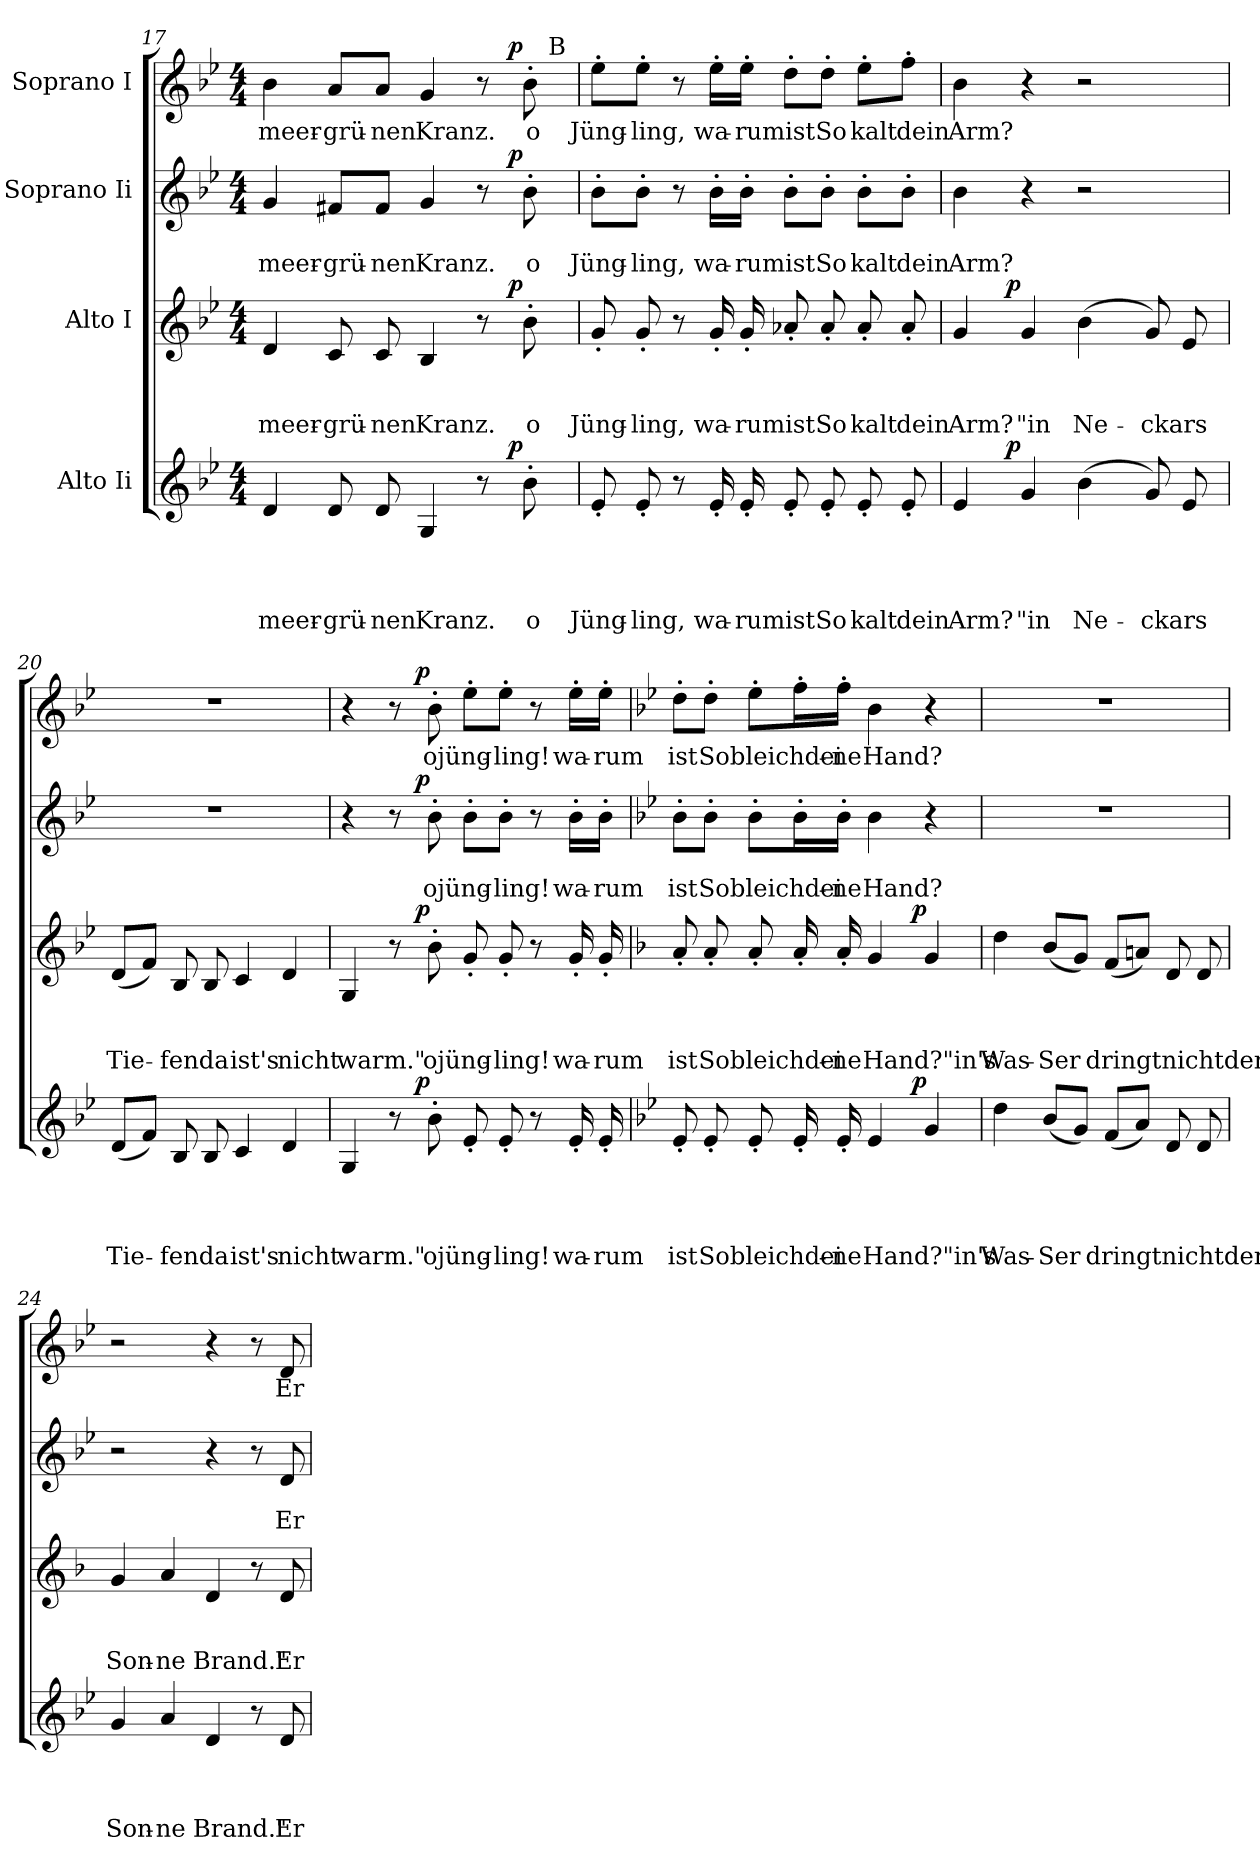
**kern	**text	**text	**text	**text	**dynam	**kern	**text	**text	**text	**dynam	**kern	**text	**text	**dynam	**kern	**text	**dynam
*part4	*part4	*part4	*part4	*part4	*part4	*part3	*part3	*part3	*part3	*part3	*part2	*part2	*part2	*part2	*part1	*part1	*part1
*staff4	*staff4	*staff4	*staff4	*staff4	*staff4	*staff3	*staff3	*staff3	*staff3	*staff3	*staff2	*staff2	*staff2	*staff2	*staff1	*staff1	*staff1
*I"Alto Ii	*	*	*	*	*	*I"Alto I	*	*	*	*	*I"Soprano Ii	*	*	*	*I"Soprano I	*	*
!!LO:LB:g=z
*clefG2	*	*	*	*	*	*clefG2	*	*	*	*	*clefG2	*	*	*	*clefG2	*	*
*k[b-e-]	*	*	*	*	*	*k[b-e-]	*	*	*	*	*k[b-e-]	*	*	*	*k[b-e-]	*	*
*B-:	*	*	*	*	*	*B-:	*	*	*	*	*B-:	*	*	*	*B-:	*	*
*M4/4	*	*	*	*	*	*M4/4	*	*	*	*	*M4/4	*	*	*	*M4/4	*	*
=17	=17	=17	=17	=17	=17	=17	=17	=17	=17	=17	=17	=17	=17	=17	=17	=17	=17
!	!	!	!	!	!	!	!	!	!	!	!	!	!	!	!LO:TX:a:t=]6	!	!
!	!	!	!	!LO:LY:b	!	!	!	!	!LO:LY:b	!	!	!	!LO:LY:b	!	!	!LO:LY:b	!
*^	*	*	*	*	*	*^	*	*	*	*	*^	*	*	*	*^	*	*
*	*	*	*	*	*	*	*	*	*	*	*	*	*	*	*	*	*	*	*^	*	*
4d/	2ryy	.	.	.	meer-	.	4d/	2ryy	.	.	meer-	.	4g/	2ryy	.	meer-	.	4b-\	2ryy	2...ryy	meer-	.
!	!	!	!	!	!LO:LY:b	!	!	!	!	!	!LO:LY:b	!	!	!	!	!LO:LY:b	!	!	!	!	!LO:LY:b	!
8d/	.	.	.	.	-grü-	.	8c/	.	.	.	-grü-	.	8f#X/L	.	.	-grü-	.	8a/L	.	.	-grü-	.
!	!	!	!	!	!LO:LY:b	!	!	!	!	!	!LO:LY:b	!	!	!	!	!LO:LY:b	!	!	!	!	!LO:LY:b	!
8d/	.	.	.	.	-nen	.	8c/	.	.	.	-nen	.	8f#/J	.	.	-nen	.	8a/J	.	.	-nen	.
!	!	!	!	!	!LO:LY:b	!	!	!	!	!	!LO:LY:b	!	!	!	!	!LO:LY:b	!	!	!	!	!LO:LY:b	!
4G/	4ryy	.	.	.	Kranz.	.	4B-/	4ryy	.	.	Kranz.	.	4g/	4ryy	.	Kranz.	.	4g/	4ryy	.	Kranz.	.
8r	16.ryy	.	.	.	.	.	8r	16.ryy	.	.	.	.	8r	16.ryy	.	.	.	8r	16.ryy	.	.	.
!	!	!	!	!	!	!LO:DY:a	!	!	!	!	!	!LO:DY:a	!	!	!	!	!LO:DY:a	!	!	!	!	!LO:DY:a
.	8ryy	.	.	.	.	p	.	8ryy	.	.	.	p	.	8ryy	.	.	p	.	8ryy	.	.	p
!	!	!	!	!	!LO:LY:b	!	!	!	!	!	!LO:LY:b	!	!	!	!	!LO:LY:b	!	!	!	!	!LO:LY:b	!
8b-'>\	.	.	.	.	o	.	8b-'>\	.	.	.	o	.	8b-'>\	.	.	o	.	8b-'>\	.	.	o	.
!	!	!	!	!	!	!	!	!	!	!	!	!	!	!	!	!	!	!	!	!LO:TX:a:t=B	!	!
.	.	.	.	.	.	.	.	.	.	.	.	.	.	.	.	.	.	.	.	16ryy	.	.
.	32ryy	.	.	.	.	.	.	32ryy	.	.	.	.	.	32ryy	.	.	.	.	32ryy	.	.	.
=18	=18	=18	=18	=18	=18	=18	=18	=18	=18	=18	=18	=18	=18	=18	=18	=18	=18	=18	=18	=18	=18	=18
!	!	!	!	!	!LO:LY:b	!	!	!	!	!	!LO:LY:b	!	!	!	!	!LO:LY:b	!	!	!	!	!LO:LY:b	!
*v	*v	*	*	*	*	*	*	*	*	*	*	*	*v	*v	*	*	*	*v	*v	*v	*	*
*	*	*	*	*	*	*v	*v	*	*	*	*	*	*	*	*	*	*	*
8e-'</	.	.	.	Jüng-	.	8g'</	.	.	Jüng-	.	8b-'>\L	.	Jüng-	.	8ee-'>\L	Jüng-	.
!	!	!	!	!LO:LY:b	!	!	!	!	!LO:LY:b	!	!	!	!LO:LY:b	!	!	!LO:LY:b	!
8e-'</	.	.	.	-ling,	.	8g'</	.	.	-ling,	.	8b-'>\J	.	-ling,	.	8ee-'>\J	-ling,	.
8r	.	.	.	.	.	8r	.	.	.	.	8r	.	.	.	8r	.	.
!	!	!	!	!LO:LY:b	!	!	!	!	!LO:LY:b	!	!	!	!LO:LY:b	!	!	!LO:LY:b	!
16e-'</	.	.	.	wa-	.	16g'</	.	.	wa-	.	16b-'>\LL	.	wa-	.	16ee-'>\LL	wa-	.
!	!	!	!	!LO:LY:b	!	!	!	!	!LO:LY:b	!	!	!	!LO:LY:b	!	!	!LO:LY:b	!
16e-'</	.	.	.	-rumist	.	16g'</	.	.	-rumist	.	16b-'>\JJ	.	-rumist	.	16ee-'>\JJ	-rumist	.
8e-'</	.	.	.	.	.	8a-X'</	.	.	.	.	8b-'>\L	.	.	.	8dd'>\L	.	.
!	!	!	!	!LO:LY:b	!	!	!	!	!LO:LY:b	!	!	!	!LO:LY:b	!	!	!LO:LY:b	!
8e-'</	.	.	.	So	.	8a-'</	.	.	So	.	8b-'>\J	.	So	.	8dd'>\J	So	.
!	!	!	!	!LO:LY:b	!	!	!	!	!LO:LY:b	!	!	!	!LO:LY:b	!	!	!LO:LY:b	!
8e-'</	.	.	.	kalt	.	8a-'</	.	.	kalt	.	8b-'>\L	.	kalt	.	8ee-'>\L	kalt	.
!	!	!	!	!LO:LY:b	!	!	!	!	!LO:LY:b	!	!	!	!LO:LY:b	!	!	!LO:LY:b	!
8e-'</	.	.	.	dein	.	8a-'</	.	.	dein	.	8b-'>\J	.	dein	.	8ff'>\J	dein	.
=19	=19	=19	=19	=19	=19	=19	=19	=19	=19	=19	=19	=19	=19	=19	=19	=19	=19
!	!	!	!	!LO:LY:b	!	!	!	!	!LO:LY:b	!	!	!	!LO:LY:b	!	!	!LO:LY:b	!
*^	*	*	*	*	*	*^	*	*	*	*	*	*	*	*	*	*	*
4e-/	8..ryy	.	.	.	Arm?	.	4g/	8..ryy	.	.	Arm?	.	4b-\	.	Arm?	.	4b-\	Arm?	.
!	!	!	!	!	!	!LO:DY:a	!	!	!	!	!	!LO:DY:a	!	!	!	!	!	!	!
.	2ryy	.	.	.	.	p	.	2ryy	.	.	.	p	.	.	.	.	.	.	.
!	!	!	!	!	!LO:LY:b	!	!	!	!	!	!LO:LY:b	!	!	!	!	!	!	!	!
4g/	.	.	.	.	"in	.	4g/	.	.	.	"in	.	4r	.	.	.	4r	.	.
!	!	!	!	!	!LO:LY:b	!	!	!	!	!	!LO:LY:b	!	!	!	!	!	!	!	!
(>4b-\	.	.	.	.	Ne-	.	(>4b-\	.	.	.	Ne-	.	2r	.	.	.	2r	.	.
.	4ryy	.	.	.	.	.	.	4ryy	.	.	.	.	.	.	.	.	.	.	.
!	!	!	!	!	!LO:LY:b	!	!	!	!	!	!LO:LY:b	!	!	!	!	!	!	!	!
8g/)	.	.	.	.	-ckars	.	8g/)	.	.	.	-ckars	.	.	.	.	.	.	.	.
8e-/	.	.	.	.	.	.	8e-/	.	.	.	.	.	.	.	.	.	.	.	.
.	32ryy	.	.	.	.	.	.	32ryy	.	.	.	.	.	.	.	.	.	.	.
=20	=20	=20	=20	=20	=20	=20	=20	=20	=20	=20	=20	=20	=20	=20	=20	=20	=20	=20	=20
!	!	!	!	!	!LO:LY:b	!	!	!	!	!	!LO:LY:b	!	!	!	!	!	!	!	!
*v	*v	*	*	*	*	*	*	*	*	*	*	*	*	*	*	*	*	*	*
*	*	*	*	*	*	*v	*v	*	*	*	*	*	*	*	*	*	*	*
(<8d/L	.	.	.	Tie-	.	(<8d/L	.	.	Tie-	.	1r	.	.	.	1r	.	.
8f/J)	.	.	.	.	.	8f/J)	.	.	.	.	.	.	.	.	.	.	.
!	!	!	!	!LO:LY:b	!	!	!	!	!LO:LY:b	!	!	!	!	!	!	!	!
8B-/	.	.	.	-fen	.	8B-/	.	.	-fen	.	.	.	.	.	.	.	.
!	!	!	!	!LO:LY:b	!	!	!	!	!LO:LY:b	!	!	!	!	!	!	!	!
8B-/	.	.	.	da	.	8B-/	.	.	da	.	.	.	.	.	.	.	.
!	!	!	!	!LO:LY:b	!	!	!	!	!LO:LY:b	!	!	!	!	!	!	!	!
4c/	.	.	.	ist's	.	4c/	.	.	ist's	.	.	.	.	.	.	.	.
!	!	!	!	!LO:LY:b	!	!	!	!	!LO:LY:b	!	!	!	!	!	!	!	!
4d/	.	.	.	nicht	.	4d/	.	.	nicht	.	.	.	.	.	.	.	.
!!LO:LB:g=z
=21	=21	=21	=21	=21	=21	=21	=21	=21	=21	=21	=21	=21	=21	=21	=21	=21	=21
!	!	!	!	!LO:LY:b	!	!	!	!	!LO:LY:b	!	!	!	!	!	!	!	!
*^	*	*	*	*	*	*^	*	*	*	*	*^	*	*	*	*^	*	*
4G/	4ryy	.	.	.	warm."	.	4G/	4ryy	.	.	warm."	.	4r	4ryy	.	.	.	4r	4ryy	.	.
8r	16.ryy	.	.	.	.	.	8r	16.ryy	.	.	.	.	8r	16.ryy	.	.	.	8r	16.ryy	.	.
!	!	!	!	!	!	!LO:DY:a	!	!	!	!	!	!LO:DY:a	!	!	!	!	!LO:DY:a	!	!	!	!LO:DY:a
.	2ryy	.	.	.	.	p	.	2ryy	.	.	.	p	.	2ryy	.	.	p	.	2ryy	.	p
!	!	!	!	!	!LO:LY:b	!	!	!	!	!	!LO:LY:b	!	!	!	!	!LO:LY:b	!	!	!	!LO:LY:b	!
8b-'>\	.	.	.	.	ojüng-	.	8b-'>\	.	.	.	ojüng-	.	8b-'>\	.	.	ojüng-	.	8b-'>\	.	ojüng-	.
8e-'</	.	.	.	.	.	.	8g'</	.	.	.	.	.	8b-'>\L	.	.	.	.	8ee-'>\L	.	.	.
!	!	!	!	!	!LO:LY:b	!	!	!	!	!	!LO:LY:b	!	!	!	!	!LO:LY:b	!	!	!	!LO:LY:b	!
8e-'</	.	.	.	.	-ling!	.	8g'</	.	.	.	-ling!	.	8b-'>\J	.	.	-ling!	.	8ee-'>\J	.	-ling!	.
8r	.	.	.	.	.	.	8r	.	.	.	.	.	8r	.	.	.	.	8r	.	.	.
.	8ryy	.	.	.	.	.	.	8ryy	.	.	.	.	.	8ryy	.	.	.	.	8ryy	.	.
!	!	!	!	!	!LO:LY:b	!	!	!	!	!	!LO:LY:b	!	!	!	!	!LO:LY:b	!	!	!	!LO:LY:b	!
16e-'</	.	.	.	.	wa-	.	16g'</	.	.	.	wa-	.	16b-'>\LL	.	.	wa-	.	16ee-'>\LL	.	wa-	.
!	!	!	!	!	!LO:LY:b	!	!	!	!	!	!LO:LY:b	!	!	!	!	!LO:LY:b	!	!	!	!LO:LY:b	!
16e-'</	.	.	.	.	-rum	.	16g'</	.	.	.	-rum	.	16b-'>\JJ	.	.	-rum	.	16ee-'>\JJ	.	-rum	.
.	32ryy	.	.	.	.	.	.	32ryy	.	.	.	.	.	32ryy	.	.	.	.	32ryy	.	.
*	*	*	*	*	*	*	*	*	*	*	*	*	*v	*v	*	*	*	*	*	*	*
*	*	*	*	*	*	*	*	*	*	*	*	*	*	*	*	*	*v	*v	*	*
=22	=22	=22	=22	=22	=22	=22	=22	=22	=22	=22	=22	=22	=22	=22	=22	=22	=22	=22	=22
*	*	*	*	*	*	*	*k[b-]	*	*	*	*	*	*	*	*	*	*	*	*
*	*	*	*	*	*	*	*F:	*	*	*	*	*	*	*	*	*	*	*	*
*	*	*	*	*	*	*	*	*	*	*	*	*	*^	*	*	*	*^	*	*
!	!	!	!	!	!LO:LY:b	!	!	!	!	!	!LO:LY:b	!	!	!	!	!LO:LY:b	!	!	!	!LO:LY:b	!
*	*	*	*	*	*	*	*	*	*	*	*	*	*v	*v	*	*	*	*	*	*	*
*	*	*	*	*	*	*	*	*	*	*	*	*	*	*	*	*	*v	*v	*	*
8e-'</	2ryy	.	.	.	ist	.	8a'</	2ryy	.	.	ist	.	8b-'>\L	.	ist	.	8dd'>\L	ist	.
!	!	!	!	!	!LO:LY:b	!	!	!	!	!	!LO:LY:b	!	!	!	!LO:LY:b	!	!	!LO:LY:b	!
8e-'</	.	.	.	.	Sobleichdei-	.	8a'</	.	.	.	Sobleichdei-	.	8b-'>\J	.	Sobleichdei-	.	8dd'>\J	Sobleichdei-	.
8e-'</	.	.	.	.	.	.	8a'</	.	.	.	.	.	8b-'>\L	.	.	.	8ee-'>\L	.	.
16e-'</	.	.	.	.	.	.	16a'</	.	.	.	.	.	16b-'>\L	.	.	.	16ff'>\L	.	.
!	!	!	!	!	!LO:LY:b	!	!	!	!	!	!LO:LY:b	!	!	!	!LO:LY:b	!	!	!LO:LY:b	!
16e-'</	.	.	.	.	-ne	.	16a'</	.	.	.	-ne	.	16b-'>\JJ	.	-ne	.	16ff'>\JJ	-ne	.
!	!	!	!	!	!LO:LY:b	!	!	!	!	!	!LO:LY:b	!	!	!	!LO:LY:b	!	!	!LO:LY:b	!
4e-/	8..ryy	.	.	.	Hand?"in's	.	4g/	8..ryy	.	.	Hand?"in's	.	4b-\	.	Hand?	.	4b-\	Hand?	.
!	!	!	!	!	!	!LO:DY:a	!	!	!	!	!	!LO:DY:a	!	!	!	!	!	!	!
.	4ryy	.	.	.	.	p	.	4ryy	.	.	.	p	.	.	.	.	.	.	.
4g/	.	.	.	.	.	.	4g/	.	.	.	.	.	4r	.	.	.	4r	.	.
.	32ryy	.	.	.	.	.	.	32ryy	.	.	.	.	.	.	.	.	.	.	.
=23	=23	=23	=23	=23	=23	=23	=23	=23	=23	=23	=23	=23	=23	=23	=23	=23	=23	=23	=23
!	!	!	!	!	!LO:LY:b	!	!	!	!	!	!LO:LY:b	!	!	!	!	!	!	!	!
*v	*v	*	*	*	*	*	*	*	*	*	*	*	*	*	*	*	*	*	*
*	*	*	*	*	*	*v	*v	*	*	*	*	*	*	*	*	*	*	*
4dd\	.	.	.	Was-	.	4dd\	.	.	Was-	.	1r	.	.	.	1r	.	.
!	!	!	!	!LO:LY:b	!	!	!	!	!LO:LY:b	!	!	!	!	!	!	!	!
(<8b-/L	.	.	.	-Ser	.	(<8b-/L	.	.	-Ser	.	.	.	.	.	.	.	.
8g/J)	.	.	.	.	.	8g/J)	.	.	.	.	.	.	.	.	.	.	.
!	!	!	!	!LO:LY:b	!	!	!	!	!LO:LY:b	!	!	!	!	!	!	!	!
(<8f/L	.	.	.	dringtnichtder	.	(<8f/L	.	.	dringtnichtder	.	.	.	.	.	.	.	.
8a/J)	.	.	.	.	.	8an/J)	.	.	.	.	.	.	.	.	.	.	.
8d/	.	.	.	.	.	8d/	.	.	.	.	.	.	.	.	.	.	.
8d/	.	.	.	.	.	8d/	.	.	.	.	.	.	.	.	.	.	.
=24	=24	=24	=24	=24	=24	=24	=24	=24	=24	=24	=24	=24	=24	=24	=24	=24	=24
!	!	!	!	!LO:LY:b	!	!	!	!	!LO:LY:b	!	!	!	!	!	!	!	!
4g/	.	.	.	Son-	.	4g/	.	.	Son-	.	2r	.	.	.	2r	.	.
!	!	!	!	!LO:LY:b	!	!	!	!	!LO:LY:b	!	!	!	!	!	!	!	!
4a/	.	.	.	-ne	.	4a/	.	.	-ne	.	.	.	.	.	.	.	.
!	!	!	!	!LO:LY:b	!	!	!	!	!LO:LY:b	!	!	!	!	!	!	!	!
4d/	.	.	.	Brand."	.	4d/	.	.	Brand."	.	4r	.	.	.	4r	.	.
8r	.	.	.	.	.	8r	.	.	.	.	8r	.	.	.	8r	.	.
!	!	!	!	!LO:LY:b	!	!	!	!	!LO:LY:b	!	!	!	!LO:LY:b	!	!	!LO:LY:b	!
8d/	.	.	.	Er	.	8d/	.	.	Er	.	8d/	.	Er	.	8d/	Er	.
=	=	=	=	=	=	=	=	=	=	=	=	=	=	=	=	=	=
*-	*-	*-	*-	*-	*-	*-	*-	*-	*-	*-	*-	*-	*-	*-	*-	*-	*-
